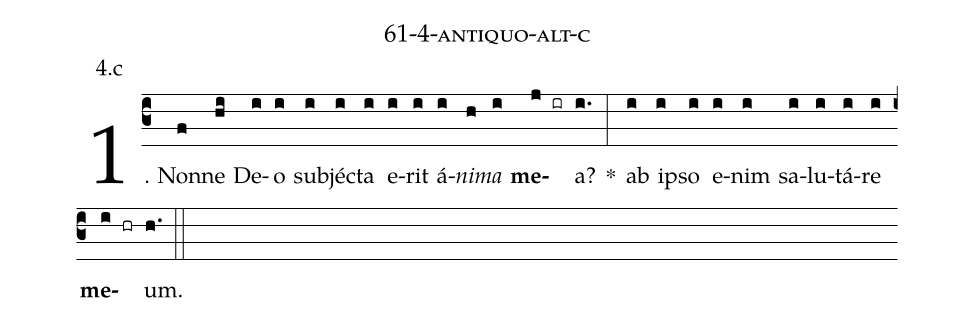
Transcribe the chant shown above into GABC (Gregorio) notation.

name: 61-4-antiquo-alt-c;
annotation: 4.c;
%%
(c3)1. Non(f)ne(hi) De(i)o(i) sub(i)jéc(i)ta(i) e(i)rit(i) á(i)<i>ni</i>(h)<i>ma</i>(i) <b>me</b>(j ir)a?(i.) *(:) ab(i) ip(i)so(i) e(i)nim(i) sa(i)lu(i)tá(i)re(i) <b>me</b>(i hr)um.(h.) (::)
